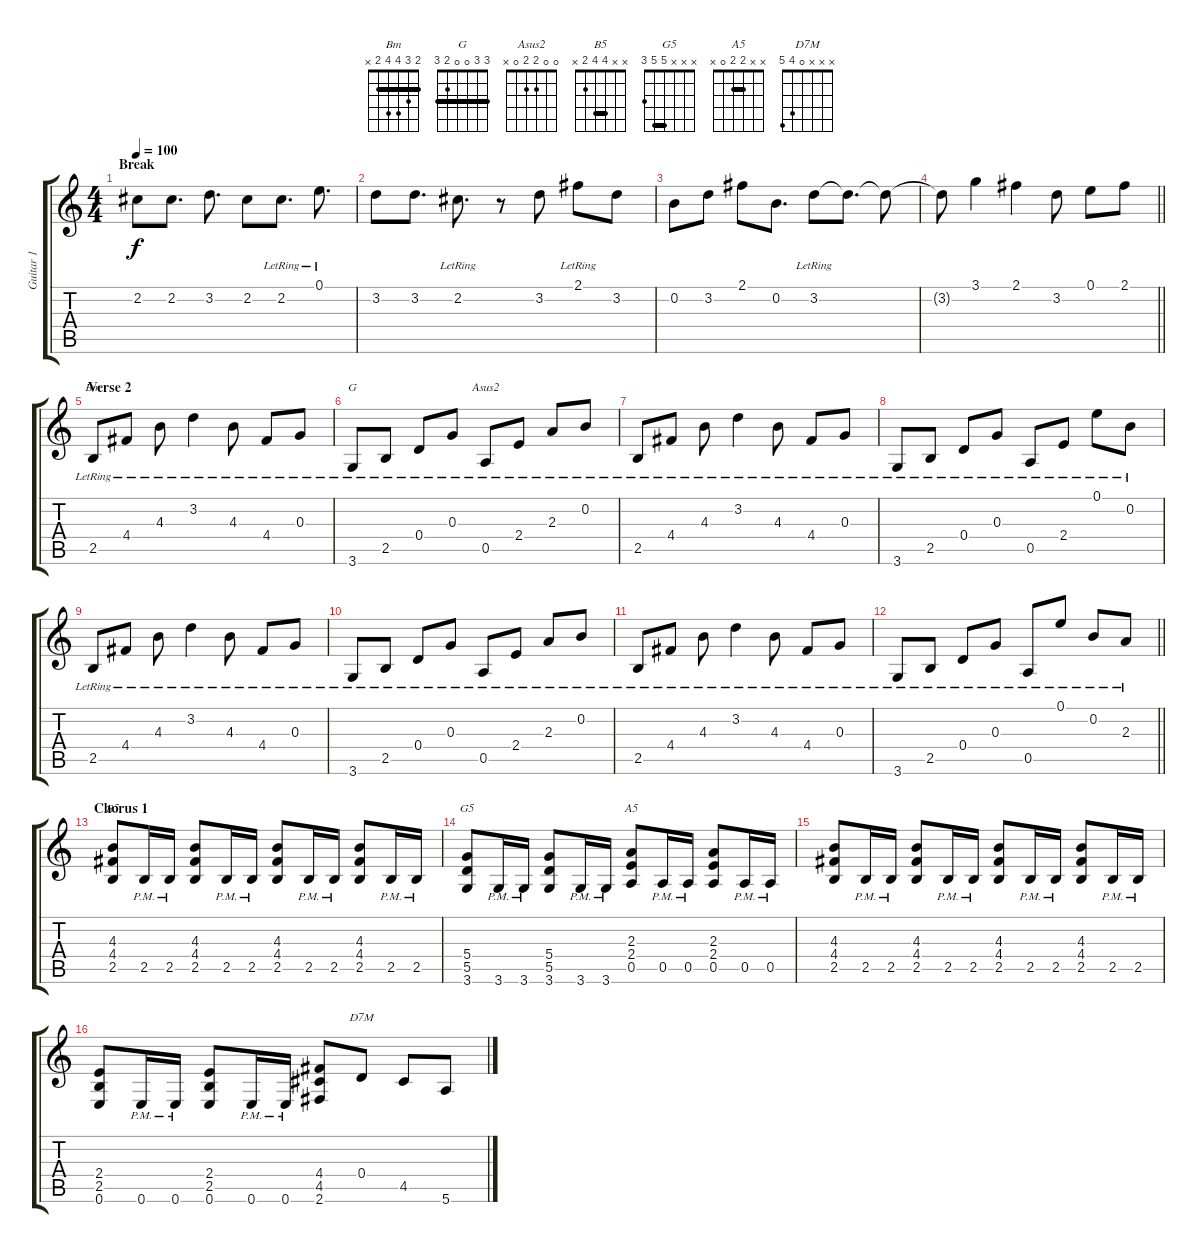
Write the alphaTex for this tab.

\track ("Guitar 1" "Guitar 1") {instrument electricguitarclean}
\staff {score tabs}
\tuning (E4 B3 G3 D3 A2 E2) {hide}
\chord ("Bm" 2 3 4 4 2 x) {barre 2}
\chord ("G" 3 3 0 0 2 3) {barre 3}
\chord ("Asus2" 0 0 2 2 0 x)
\chord ("B5" x x 4 4 2 x) {barre 4}
\chord ("G5" x x x 5 5 3) {barre 5}
\chord ("A5" x x 2 2 0 x) {barre 2}
\chord ("D7M" x x x 0 4 5)
\ts (4 4)
\section ("" "Break")
\tempo 100
\clef g2
\ks c
2.2.8{dy f volume 11} 2.2.8{d} 3.2.8{d} 2.2.8 2.2{lr}.8{d} 0.1{lr}.8{d} |
3.2.8 3.2.8{d} 2.2{lr}.8{d} r.8 3.2.8 2.1{lr}.8 3.2.8 |
0.2.8 3.2.8 2.1.8 0.2.8{d} 3.2{lr}.8 3.2{t}.8{d} 3.2{t}.8 |
\barLineRight lightlight
3.2{t}.8 3.1.4 2.1.4 3.2.8 0.1.8 2.1.8 |
\section ("" "Verse 2")
2.5{lr}.8{ch "Bm"} 4.4{lr}.8 4.3{lr}.8 3.2{lr}.4 4.3{lr}.8 4.4{lr}.8 0.3{lr}.8 |
3.6{lr}.8{ch "G"} 2.5{lr}.8 0.4{lr}.8 0.3{lr}.8 0.5{lr}.8{ch "Asus2"} 2.4{lr}.8 2.3{lr}.8 0.2{lr}.8 |
2.5{lr}.8 4.4{lr}.8 4.3{lr}.8 3.2{lr}.4 4.3{lr}.8 4.4{lr}.8 0.3{lr}.8 |
3.6{lr}.8 2.5{lr}.8 0.4{lr}.8 0.3{lr}.8 0.5{lr}.8 2.4{lr}.8 0.1{lr}.8 0.2{lr}.8 |
2.5{lr}.8 4.4{lr}.8 4.3{lr}.8 3.2{lr}.4 4.3{lr}.8 4.4{lr}.8 0.3{lr}.8 |
3.6{lr}.8 2.5{lr}.8 0.4{lr}.8 0.3{lr}.8 0.5{lr}.8 2.4{lr}.8 2.3{lr}.8 0.2{lr}.8 |
2.5{lr}.8 4.4{lr}.8 4.3{lr}.8 3.2{lr}.4 4.3{lr}.8 4.4{lr}.8 0.3{lr}.8 |
\barLineRight lightlight
3.6{lr}.8 2.5{lr}.8 0.4{lr}.8 0.3{lr}.8 0.5{lr}.8 0.1{lr}.8 0.2{lr}.8 2.3{lr}.8 |
\section ("" "Chorus 1")
(4.3 4.4 2.5).8{ch "B5" instrument distortionguitar} 2.5{pm}.16 2.5{pm}.16 (4.3 4.4 2.5).8 2.5{pm}.16 2.5{pm}.16 (4.3 4.4 2.5).8 2.5{pm}.16 2.5{pm}.16 (4.3 4.4 2.5).8 2.5{pm}.16 2.5{pm}.16 |
(5.4 5.5 3.6).8{ch "G5"} 3.6{pm}.16 3.6{pm}.16 (5.4 5.5 3.6).8 3.6{pm}.16 3.6{pm}.16 (2.3 2.4 0.5).8{ch "A5"} 0.5{pm}.16 0.5{pm}.16 (2.3 2.4 0.5).8 0.5{pm}.16 0.5{pm}.16 |
(4.3 4.4 2.5).8{instrument distortionguitar} 2.5{pm}.16 2.5{pm}.16 (4.3 4.4 2.5).8 2.5{pm}.16 2.5{pm}.16 (4.3 4.4 2.5).8 2.5{pm}.16 2.5{pm}.16 (4.3 4.4 2.5).8 2.5{pm}.16 2.5{pm}.16 |
(2.4 2.5 0.6).8 0.6{pm}.16 0.6{pm}.16 (2.4 2.5 0.6).8 0.6{pm}.16 0.6{pm}.16 (4.4 4.5 2.6).8 0.4.8{ch "D7M"} 4.5.8 5.6.8
